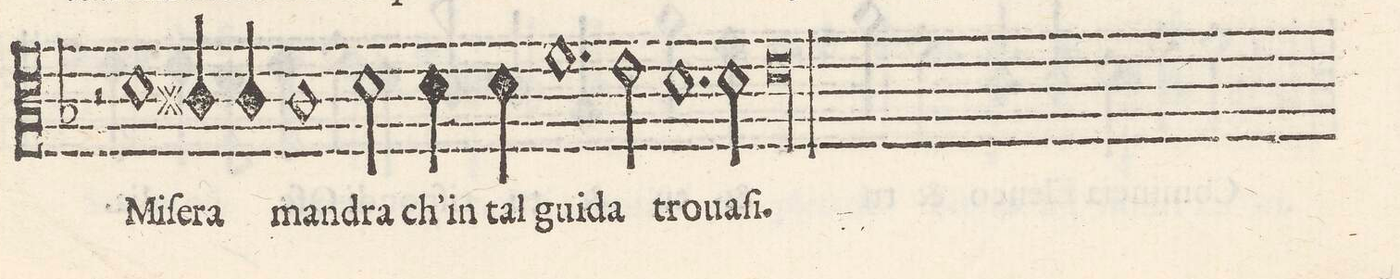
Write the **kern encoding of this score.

**kern	**text
*I"ALTO	*
*clefC3	*
*k[b-]	*
*met(C)	*
*M2/1	*
2r	.
1d	Mi-
4c#X/	-ſe-
4c#/	-ra
=31-	=31-
1c#yX	man-
2d\	-dra
4d\	ch`in
4d\	tal
=32-	=32-
1.f	gui-
2e\	-da
=33-	=33-
1.d	tro-
2d\	ua-
=34-	=34-
0el	-ſi.
==	==
*-	*-
